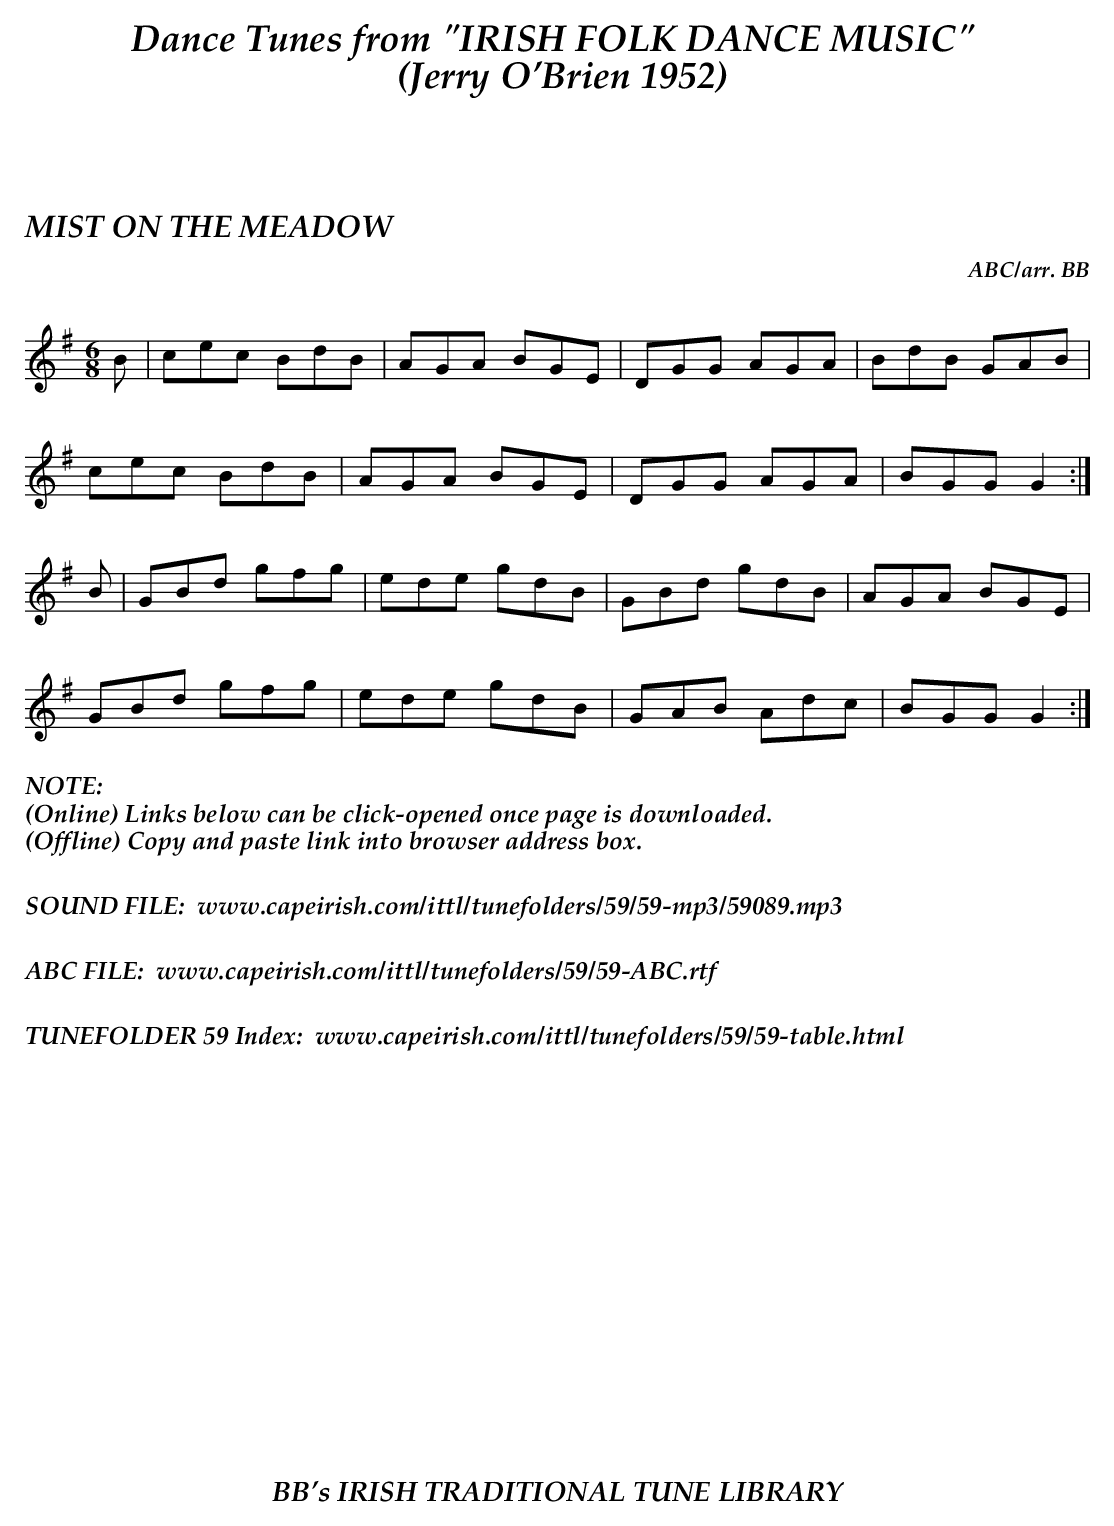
X:1
T:MIST ON THE MEADOW
C:ABC/arr. BB
M:6/8
K:G
B|cec BdB|AGA BGE|DGG AGA|BdB GAB|
cec BdB|AGA BGE|DGG AGA|BGG G2:|
B|GBd gfg|ede gdB|GBd gdB|AGA BGE|
GBd gfg|ede gdB|GAB Adc|BGG G2 :|
%%textfont "Palatino-BoldItalic" 16
%%begintext
%%NOTE:
(Online) Links below can be click-opened once page is downloaded.
(Offline) Copy and paste link into browser address box.
%%
%%
SOUND FILE:  www.capeirish.com/ittl/tunefolders/59/59-mp3/59089.mp3
%%
%%
ABC FILE:  www.capeirish.com/ittl/tunefolders/59/59-ABC.rtf
%%
%%
TUNEFOLDER 59 Index:  www.capeirish.com/ittl/tunefolders/59/59-table.html
